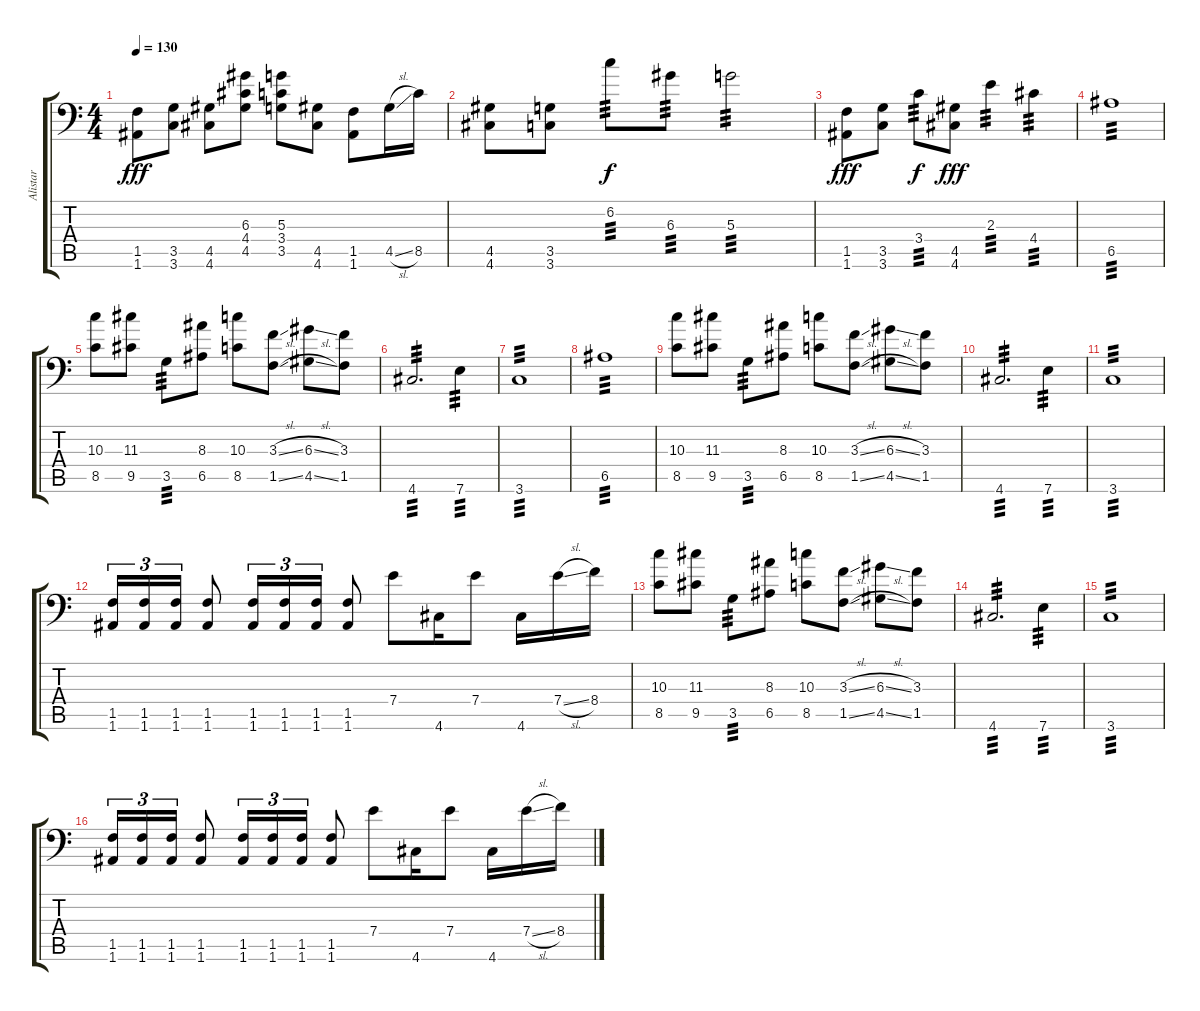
\track ("Alistar" "Alistar") {instrument overdrivenguitar}
\staff {score tabs}
\tuning (B3 Gb3 D3 A2 E2 A1) {hide}
\ts (4 4)
\tempo 130
\clef f4
\ks c
(1.5 1.6).8{dy fff} (3.5 3.6).8 (4.5 4.6).8 (6.3 4.4 4.5).8 (5.3 3.4 3.5).8 (4.5 4.6).8 (1.5 1.6).8 4.5{sl}.16 8.5.16 |
(4.5 4.6).8 (3.5 3.6).8 6.2.8{tp 3 dy f} 6.3.8{tp 3} 5.3.2{tp 3} |
(1.5 1.6).8{dy fff} (3.5 3.6).8 3.4.8{tp 3 dy f} (4.5 4.6).8{dy fff} 2.3.4{tp 3} 4.4.4{tp 3} |
6.5.1{tp 3} |
(10.3 8.5).8 (11.3 9.5).8 3.5.8{tp 3} (8.3 6.5).8 (10.3 8.5).8 (3.3{sl} 1.5{sl}).8 (6.3{sl} 4.5{sl}).8 (3.3 1.5).8 |
4.6.2{d tp 3} 7.6.4{tp 3} |
3.6.1{tp 3} |
6.5.1{tp 3} |
(10.3 8.5).8 (11.3 9.5).8 3.5.8{tp 3} (8.3 6.5).8 (10.3 8.5).8 (3.3{sl} 1.5{sl}).8 (6.3{sl} 4.5{sl}).8 (3.3 1.5).8 |
4.6.2{d tp 3} 7.6.4{tp 3} |
3.6.1{tp 3} |
(1.5 1.6).16{tu (3 2)} (1.5 1.6).16{tu (3 2)} (1.5 1.6).16{tu (3 2)} (1.5 1.6).8 (1.5 1.6).16{tu (3 2)} (1.5 1.6).16{tu (3 2)} (1.5 1.6).16{tu (3 2)} (1.5 1.6).8 7.4.8 4.6.16 7.4.8 4.6.16 7.4{sl}.16 8.4.16 |
(10.3 8.5).8 (11.3 9.5).8 3.5.8{tp 3} (8.3 6.5).8 (10.3 8.5).8 (3.3{sl} 1.5{sl}).8 (6.3{sl} 4.5{sl}).8 (3.3 1.5).8 |
4.6.2{d tp 3} 7.6.4{tp 3} |
3.6.1{tp 3} |
(1.5 1.6).16{tu (3 2)} (1.5 1.6).16{tu (3 2)} (1.5 1.6).16{tu (3 2)} (1.5 1.6).8 (1.5 1.6).16{tu (3 2)} (1.5 1.6).16{tu (3 2)} (1.5 1.6).16{tu (3 2)} (1.5 1.6).8 7.4.8 4.6.16 7.4.8 4.6.16 7.4{sl}.16 8.4.16
